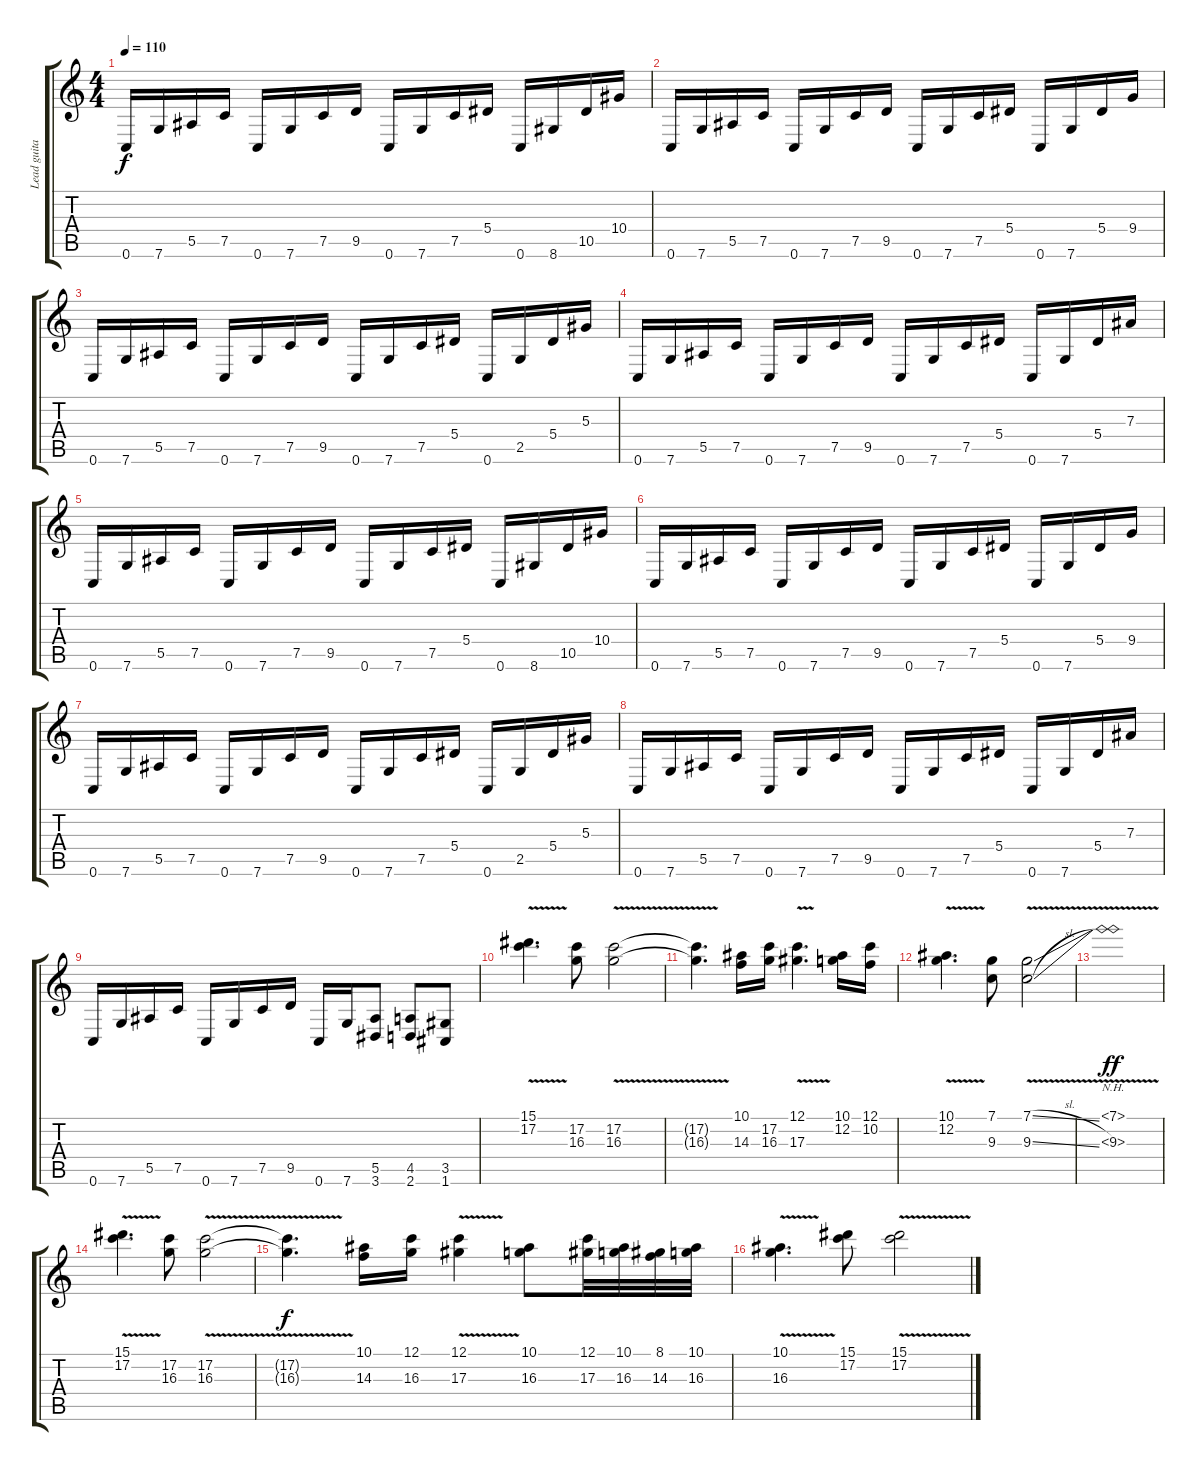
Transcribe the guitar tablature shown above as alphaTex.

\track ("Lead guitar" "Lead guita") {instrument distortionguitar}
\staff {score tabs}
\tuning (C4 G3 Eb3 Bb2 F2 C2) {hide}
\ts (4 4)
\tempo 110
\clef g2
\ks c
0.6.16{dy f} 7.6.16 5.5.16 7.5.16 0.6.16 7.6.16 7.5.16 9.5.16 0.6.16 7.6.16 7.5.16 5.4.16 0.6.16 8.6.16 10.5.16 10.4.16 |
0.6.16 7.6.16 5.5.16 7.5.16 0.6.16 7.6.16 7.5.16 9.5.16 0.6.16 7.6.16 7.5.16 5.4.16 0.6.16 7.6.16 5.4.16 9.4.16 |
0.6.16 7.6.16 5.5.16 7.5.16 0.6.16 7.6.16 7.5.16 9.5.16 0.6.16 7.6.16 7.5.16 5.4.16 0.6.16 2.5.16 5.4.16 5.3.16 |
0.6.16 7.6.16 5.5.16 7.5.16 0.6.16 7.6.16 7.5.16 9.5.16 0.6.16 7.6.16 7.5.16 5.4.16 0.6.16 7.6.16 5.4.16 7.3.16 |
0.6.16 7.6.16 5.5.16 7.5.16 0.6.16 7.6.16 7.5.16 9.5.16 0.6.16 7.6.16 7.5.16 5.4.16 0.6.16 8.6.16 10.5.16 10.4.16 |
0.6.16 7.6.16 5.5.16 7.5.16 0.6.16 7.6.16 7.5.16 9.5.16 0.6.16 7.6.16 7.5.16 5.4.16 0.6.16 7.6.16 5.4.16 9.4.16 |
0.6.16 7.6.16 5.5.16 7.5.16 0.6.16 7.6.16 7.5.16 9.5.16 0.6.16 7.6.16 7.5.16 5.4.16 0.6.16 2.5.16 5.4.16 5.3.16 |
0.6.16 7.6.16 5.5.16 7.5.16 0.6.16 7.6.16 7.5.16 9.5.16 0.6.16 7.6.16 7.5.16 5.4.16 0.6.16 7.6.16 5.4.16 7.3.16 |
0.6.16 7.6.16 5.5.16 7.5.16 0.6.16 7.6.16 7.5.16 9.5.16 0.6.16 7.6.16 (5.5 3.6).8 (4.5 2.6).8 (3.5 1.6).8 |
(15.1{v} 17.2{v}).4{d balance 8} (17.2 16.3).8 (17.2{v} 16.3{v}).2 |
(17.2{t} 16.3{t}).4{d} (10.1 14.3).16 (17.2 16.3).16 (12.1{v} 17.3{v}).4{d} (10.1 12.2).16 (12.1 10.2).16 |
(10.1{v} 12.2{v}).4{d} (7.1 9.3).8 (7.1{v sl} 9.3{v sl}).2 |
(7.1{nh} 9.3{nh v}).1{dy ff} |
(15.1{v} 17.2{v}).4{d} (17.2 16.3).8 (17.2{v} 16.3{v}).2 |
(17.2{t} 16.3{t}).4{d dy f} (10.1 14.3).16 (12.1 16.3).16 (12.1{v} 17.3{v}).4 (10.1 16.3).8 (12.1 17.3).32 (10.1 16.3).32 (8.1 14.3).32 (10.1 16.3).32 |
(10.1{v} 16.3{v}).4{d} (15.1 17.2).8 (15.1{v} 17.2{v}).2
